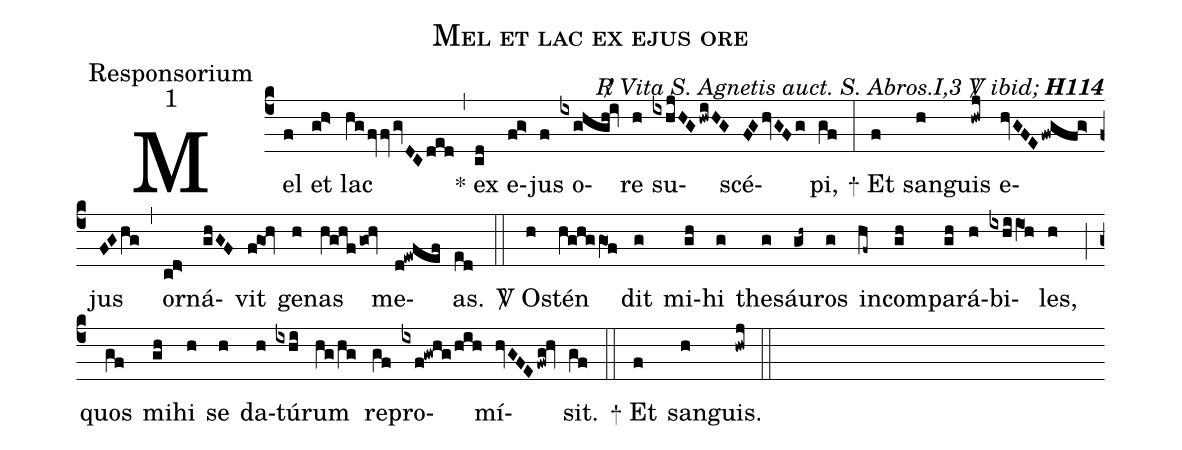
name:Mel et lac ex ejus ore;
office-part:Responsorium;
mode:1;
commentary:{\itshape\mdseries \Rbar\ Vita S.\ Agnetis auct.\ S.\ Abros.I,3 \Vbar\ ibid;\/}  {\bfseries H114};
%%
(c4) Mel(f) et(gh>) lac(hgfvvgvDCded) (,)
<sp>*</sp> ex(cd) e(fg>)jus(f) o(ixghgh!iv)re(h) su(ixhjHGhwiHG)scé(FGhvGFg)pi,(gf) (:)
<sp>+</sp> Et(f) san(h)guis(hwj) e(hvGFEfwgfg>)jus(FGhg) (,)
or(cd>)ná(ghGF)vit(f!go1!hv) ge(h)nas(hV!ghf/go0!hv) me(d!ewfef)as.(ed) (::)
<sp>V/</sp> O(h)stén(hg!h!ggO1f) dit(g) mi(gh)hi(g) the(g)sáu(gh~)ros(g) in(hf~)com(gh)pa(gh)rá(h)bi(ixhiiO1h)les,(h) (;)
quos(gf) {mi}(gh)hi(h) se(h) da(h)tú(ixhi)rum(hg/hg) re(gf)pro(ixf!gwhg/hih)mí(hvGFEfwg!hv)sit.(gf) (::)
<sp>+</sp> Et(f) san(h)guis.(hwj) (::)
